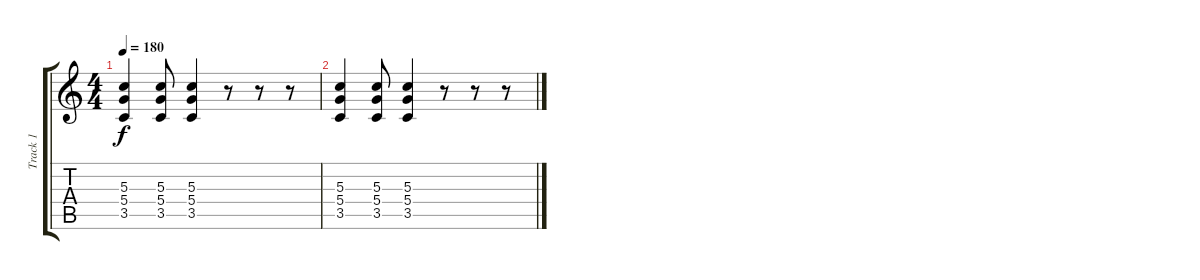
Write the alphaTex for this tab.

\track ("Track 1" "Track 1") {instrument distortionguitar}
\staff {score tabs}
\tuning (E4 B3 G3 D3 A2 D2) {hide}
\ts (4 4)
\tempo 180
\clef g2
\ks c
(5.3 5.4 3.5).4{dy f} (5.3 5.4 3.5).8 (5.3 5.4 3.5).4 r.8 r.8 r.8 |
(5.3 5.4 3.5).4 (5.3 5.4 3.5).8 (5.3 5.4 3.5).4 r.8 r.8 r.8
